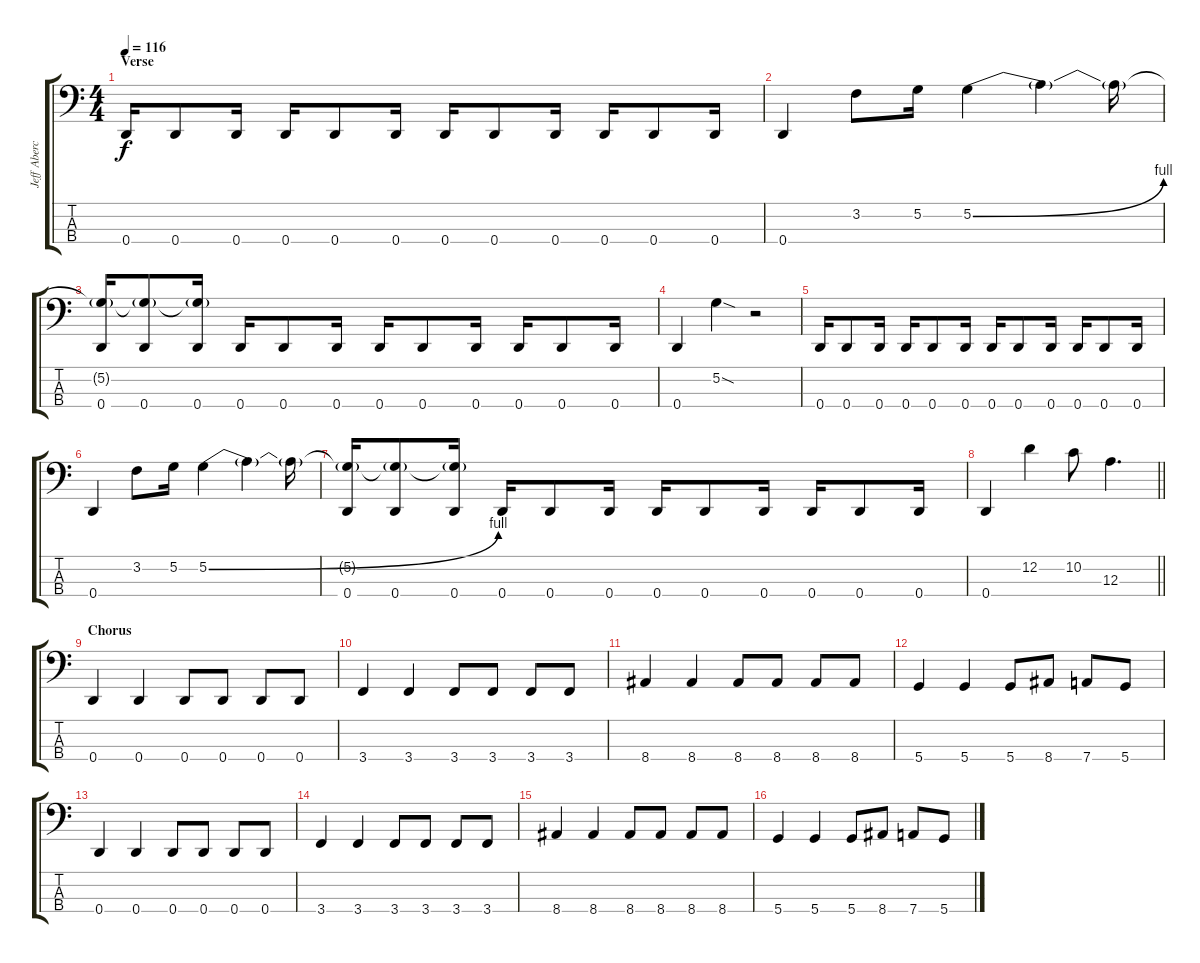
\track ("Jeff Abercrombie (Bass)" "Jeff Aberc") {instrument electricbassfinger}
\staff {score tabs}
\tuning (G2 D2 A1 D1) {hide}
\ts (4 4)
\section ("" "Verse")
\tempo 116
\clef f4
\ks c
0.4.16{dy f} 0.4.8 0.4.16 0.4.16 0.4.8 0.4.16 0.4.16 0.4.8 0.4.16 0.4.16 0.4.8 0.4.16 |
0.4.4 3.2.8{volume 13} 5.2.16 5.2{be (bend 0 0 60 4)}.4 5.2{t}.4 5.2{t}.16 |
(5.2{t} 0.4).16{volume 11} (5.2{t} 0.4).8 (5.2{t} 0.4).16 0.4.16 0.4.8 0.4.16 0.4.16 0.4.8 0.4.16 0.4.16 0.4.8 0.4.16 |
0.4.4 5.2{sod}.4 r.2 |
0.4.16 0.4.8 0.4.16 0.4.16 0.4.8 0.4.16 0.4.16 0.4.8 0.4.16 0.4.16 0.4.8 0.4.16 |
0.4.4 3.2.8{volume 13} 5.2.16 5.2{be (bend 0 0 60 4)}.4 5.2{t}.4 5.2{t}.16 |
(5.2{t} 0.4).16{volume 11} (5.2{t} 0.4).8 (5.2{t} 0.4).16 0.4.16 0.4.8 0.4.16 0.4.16 0.4.8 0.4.16 0.4.16 0.4.8 0.4.16 |
\barLineRight lightlight
0.4.4 12.2.4{volume 13} 10.2.8 12.3.4{d} |
\section ("" "Chorus")
0.4.4{volume 11} 0.4.4 0.4.8 0.4.8 0.4.8 0.4.8 |
3.4.4 3.4.4 3.4.8 3.4.8 3.4.8 3.4.8 |
8.4.4 8.4.4 8.4.8 8.4.8 8.4.8 8.4.8 |
5.4.4 5.4.4 5.4.8 8.4.8 7.4.8 5.4.8 |
0.4.4 0.4.4 0.4.8 0.4.8 0.4.8 0.4.8 |
3.4.4 3.4.4 3.4.8 3.4.8 3.4.8 3.4.8 |
8.4.4 8.4.4 8.4.8 8.4.8 8.4.8 8.4.8 |
5.4.4 5.4.4 5.4.8 8.4.8 7.4.8 5.4.8
